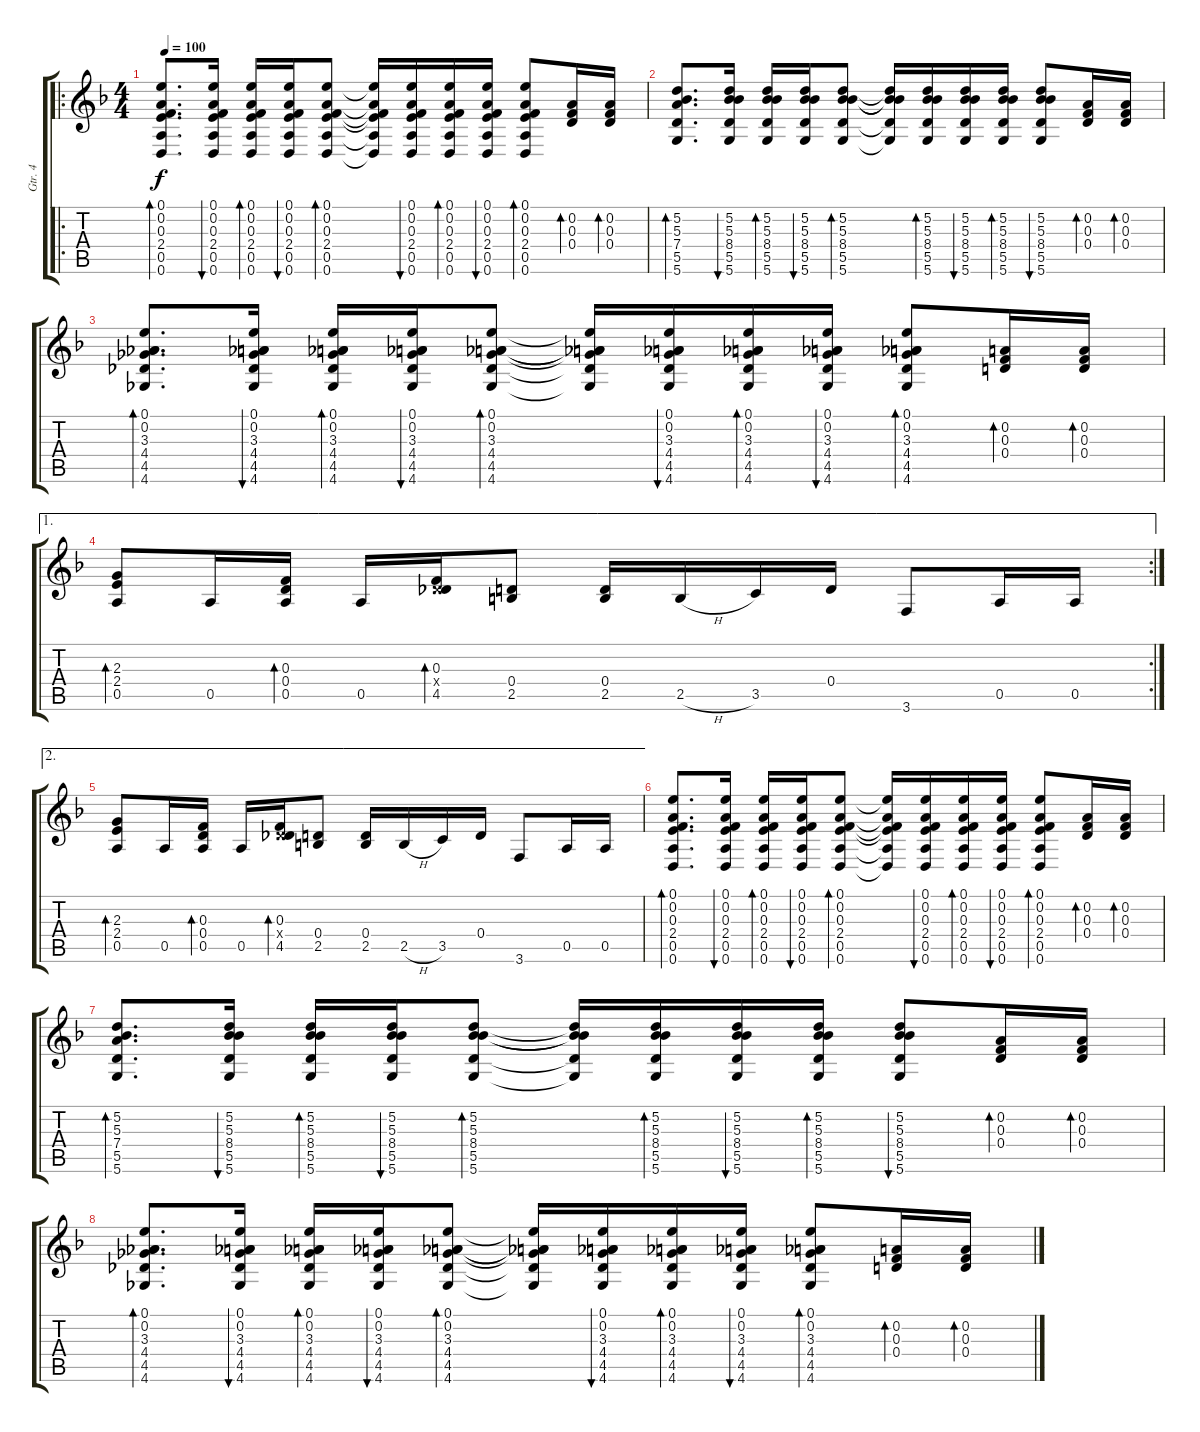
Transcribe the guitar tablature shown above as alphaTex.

\track ("Gtr. 4" "Gtr. 4") {instrument acousticguitarsteel}
\staff {score tabs}
\tuning (E4 A3 F3 D3 A2 D2) {hide}
\ro
\ts (4 4)
\tempo 100
\clef g2
\ks f
(0.1 0.2 0.3 2.4 0.5 0.6).8{d bd 60 dy f} (0.1 0.2 0.3 2.4 0.5 0.6).16{bu 30} (0.1 0.2 0.3 2.4 0.5 0.6).16{bd 30} (0.1 0.2 0.3 2.4 0.5 0.6).16{bu 30} (0.1 0.2 0.3 2.4 0.5 0.6).8{bd 60} (0.1{t} 0.2{t} 0.3{t} 2.4{t} 0.5{t} 0.6{t}).16 (0.1 0.2 0.3 2.4 0.5 0.6).16{bu 30} (0.1 0.2 0.3 2.4 0.5 0.6).16{bd 30} (0.1 0.2 0.3 2.4 0.5 0.6).16{bu 30} (0.1 0.2 0.3 2.4 0.5 0.6).8{bd 60} (0.2 0.3 0.4).16{bd 60} (0.2 0.3 0.4).16{bd 60} |
(5.2 5.3 7.4 5.5 5.6).8{d bd 60} (5.2 5.3 8.4 5.5 5.6).16{bu 30} (5.2 5.3 8.4 5.5 5.6).16{bd 30} (5.2 5.3 8.4 5.5 5.6).16{bu 30} (5.2 5.3 8.4 5.5 5.6).8{bd 60} (5.2{t} 5.3{t} 8.4{t} 5.5{t} 5.6{t}).16 (5.2 5.3 8.4 5.5 5.6).16{bd 60} (5.2 5.3 8.4 5.5 5.6).16{bu 60} (5.2 5.3 8.4 5.5 5.6).16{bd 60} (5.2 5.3 8.4 5.5 5.6).8{bu 60} (0.2 0.3 0.4).16{bd 60} (0.2 0.3 0.4).16{bd 60} |
(0.1 0.2 3.3 4.4 4.5 4.6).8{d bd 60} (0.1 0.2 3.3 4.4 4.5 4.6).16{bu 30} (0.1 0.2 3.3 4.4 4.5 4.6).16{bd 30} (0.1 0.2 3.3 4.4 4.5 4.6).16{bu 30} (0.1 0.2 3.3 4.4 4.5 4.6).8{bd 60} (0.1{t} 0.2{t} 3.3{t} 4.4{t} 4.5{t} 4.6{t}).16 (0.1 0.2 3.3 4.4 4.5 4.6).16{bu 60} (0.1 0.2 3.3 4.4 4.5 4.6).16{bd 30} (0.1 0.2 3.3 4.4 4.5 4.6).16{bu 30} (0.1 0.2 3.3 4.4 4.5 4.6).8{bd 30} (0.2 0.3 0.4).16{bd 30} (0.2 0.3 0.4).16{bd 30} |
\ae 1
\rc 2
(2.3 2.4 0.5).8{bd 120} 0.5.16 (0.3 0.4 0.5).16{bd 120} 0.5.16 (0.3 0.4{x} 4.5).16{bd 480} (0.4 2.5).8 (0.4 2.5).16 2.5{h}.16 3.5.16 0.4.16 3.6.8 0.5.16 0.5.16 |
\ae 2
(2.3 2.4 0.5).8{bd 120} 0.5.16 (0.3 0.4 0.5).16{bd 120} 0.5.16 (0.3 0.4{x} 4.5).16{bd 480} (0.4 2.5).8 (0.4 2.5).16 2.5{h}.16 3.5.16 0.4.16 3.6.8 0.5.16 0.5.16 |
(0.1 0.2 0.3 2.4 0.5 0.6).8{d bd 60} (0.1 0.2 0.3 2.4 0.5 0.6).16{bu 30} (0.1 0.2 0.3 2.4 0.5 0.6).16{bd 30} (0.1 0.2 0.3 2.4 0.5 0.6).16{bu 30} (0.1 0.2 0.3 2.4 0.5 0.6).8{bd 60} (0.1{t} 0.2{t} 0.3{t} 2.4{t} 0.5{t} 0.6{t}).16 (0.1 0.2 0.3 2.4 0.5 0.6).16{bu 30} (0.1 0.2 0.3 2.4 0.5 0.6).16{bd 30} (0.1 0.2 0.3 2.4 0.5 0.6).16{bu 30} (0.1 0.2 0.3 2.4 0.5 0.6).8{bd 60} (0.2 0.3 0.4).16{bd 60} (0.2 0.3 0.4).16{bd 60} |
(5.2 5.3 7.4 5.5 5.6).8{d bd 60} (5.2 5.3 8.4 5.5 5.6).16{bu 30} (5.2 5.3 8.4 5.5 5.6).16{bd 30} (5.2 5.3 8.4 5.5 5.6).16{bu 30} (5.2 5.3 8.4 5.5 5.6).8{bd 60} (5.2{t} 5.3{t} 8.4{t} 5.5{t} 5.6{t}).16 (5.2 5.3 8.4 5.5 5.6).16{bd 60} (5.2 5.3 8.4 5.5 5.6).16{bu 60} (5.2 5.3 8.4 5.5 5.6).16{bd 60} (5.2 5.3 8.4 5.5 5.6).8{bu 60} (0.2 0.3 0.4).16{bd 60} (0.2 0.3 0.4).16{bd 60} |
(0.1 0.2 3.3 4.4 4.5 4.6).8{d bd 60} (0.1 0.2 3.3 4.4 4.5 4.6).16{bu 30} (0.1 0.2 3.3 4.4 4.5 4.6).16{bd 30} (0.1 0.2 3.3 4.4 4.5 4.6).16{bu 30} (0.1 0.2 3.3 4.4 4.5 4.6).8{bd 60} (0.1{t} 0.2{t} 3.3{t} 4.4{t} 4.5{t} 4.6{t}).16 (0.1 0.2 3.3 4.4 4.5 4.6).16{bu 60} (0.1 0.2 3.3 4.4 4.5 4.6).16{bd 30} (0.1 0.2 3.3 4.4 4.5 4.6).16{bu 30} (0.1 0.2 3.3 4.4 4.5 4.6).8{bd 30} (0.2 0.3 0.4).16{bd 30} (0.2 0.3 0.4).16{bd 30}
